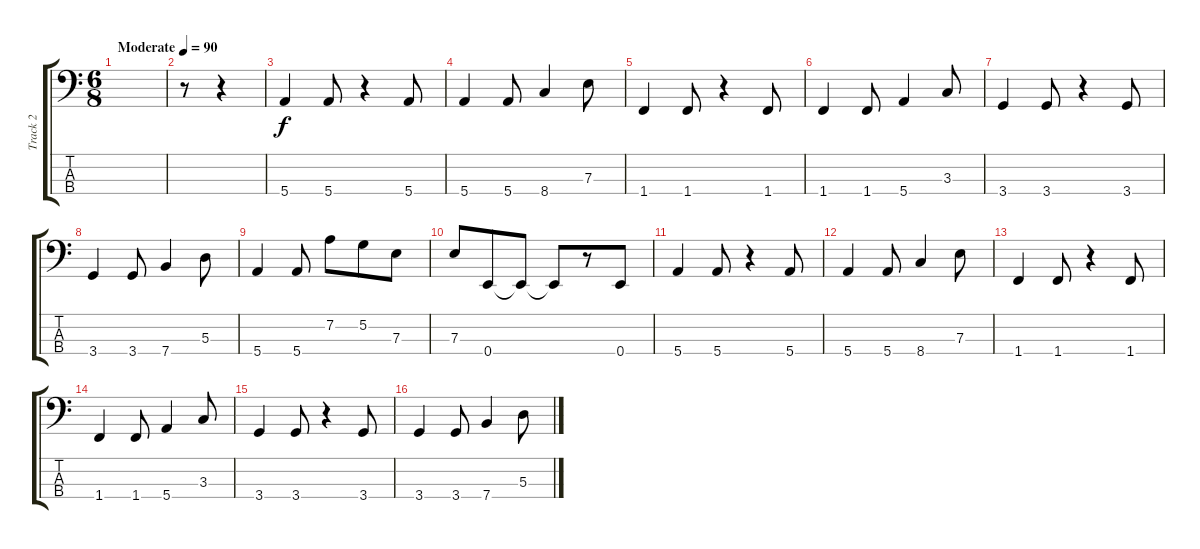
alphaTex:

\track ("Track 2" "Track 2") {instrument electricbassfinger}
\staff {score tabs}
\tuning (G2 D2 A1 E1) {hide}
\ts (6 8)
\tempo (90 "Moderate")
\clef f4
\ks c
|
r.8 r.4 |
5.4.4 5.4.8 r.4 5.4.8 |
5.4.4 5.4.8 8.4.4 7.3.8 |
1.4.4 1.4.8 r.4 1.4.8 |
1.4.4 1.4.8 5.4.4 3.3.8 |
3.4.4 3.4.8 r.4 3.4.8 |
3.4.4 3.4.8 7.4.4 5.3.8 |
5.4.4 5.4.8 7.2.8 5.2.8 7.3.8 |
7.3.8 0.4.8 0.4{t}.8 0.4{t}.8 r.8 0.4.8 |
5.4.4 5.4.8 r.4 5.4.8 |
5.4.4 5.4.8 8.4.4 7.3.8 |
1.4.4 1.4.8 r.4 1.4.8 |
1.4.4 1.4.8 5.4.4 3.3.8 |
3.4.4 3.4.8 r.4 3.4.8 |
3.4.4 3.4.8 7.4.4 5.3.8
